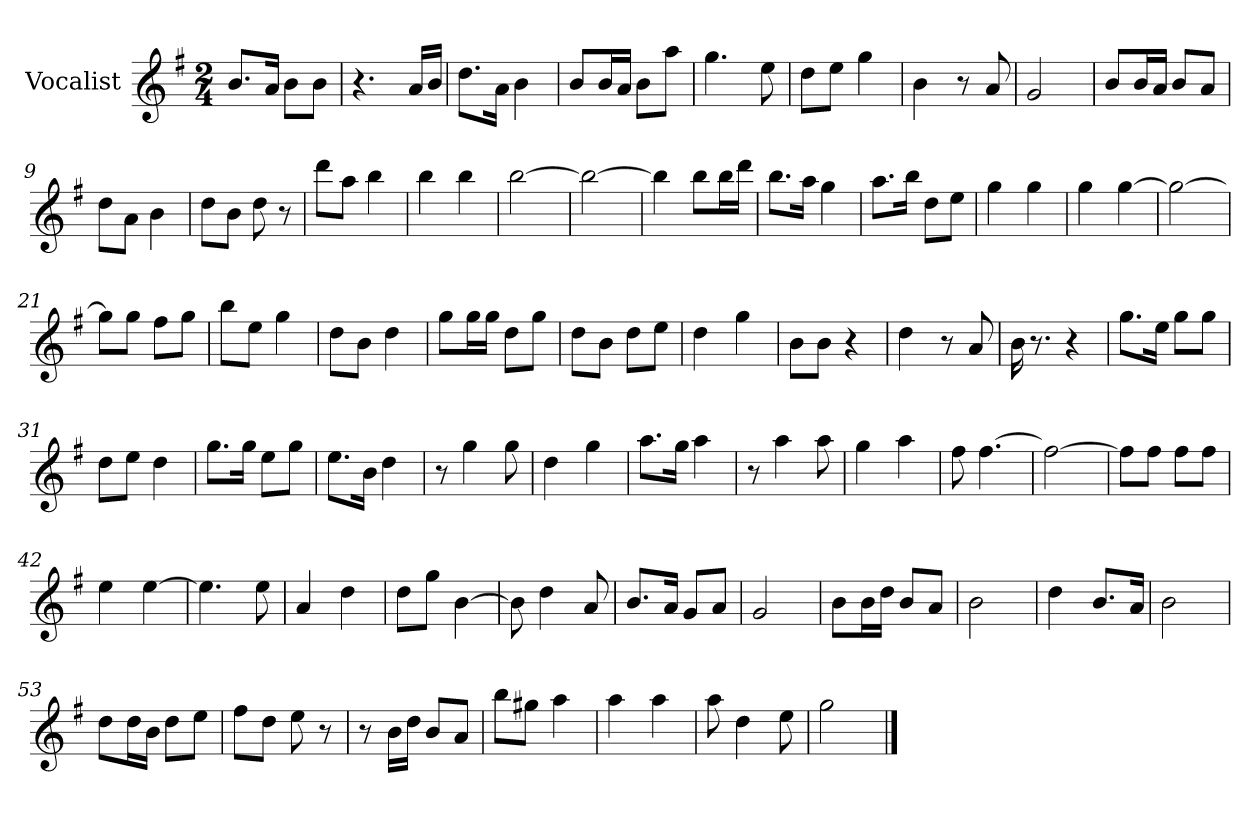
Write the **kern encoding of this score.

**kern
*part1
*staff1
*I"Vocalist
*k[f#]
*G:
*M2/4
=
8.bL
16aJk
8bL
8bJ
=1
4.r
16aLL
16bJJ
=2
8.ddL
16aJk
4b
=3
8bL
16bL
16aJJ
8bL
8aaJ
=4
4.gg
8ee
=5
8ddL
8eeJ
4gg
=6
4b
8r
8a
=7
2g
=8
8bL
16bL
16aJJ
8bL
8aJ
=9
8ddL
8aJ
4b
=10
8ddL
8bJ
8dd
8r
=11
8dddL
8aaJ
4bb
=12
4bb
4bb
=13
[2bb
=14
2bb_
=15
4bb]
8bbL
16bbL
16dddJJ
=16
8.bbL
16aaJk
4gg
=17
8.aaL
16bbJk
8ddL
8eeJ
=18
4gg
4gg
=19
4gg
[4gg
=20
2gg_
=21
8ggL]
8ggJ
8ff#L
8ggJ
=22
8bbL
8eeJ
4gg
=23
8ddL
8bJ
4dd
=24
8ggL
16ggL
16ggJJ
8ddL
8ggJ
=25
8ddL
8bJ
8ddL
8eeJ
=26
4dd
4gg
=27
8bL
8bJ
4r
=28
4dd
8r
8a
=29
16b
8.r
4r
=30
8.ggL
16eeJk
8ggL
8ggJ
=31
8ddL
8eeJ
4dd
=32
8.ggL
16ggJk
8eeL
8ggJ
=33
8.eeL
16bJk
4dd
=34
8r
4gg
8gg
=35
4dd
4gg
=36
8.aaL
16ggJk
4aa
=37
8r
4aa
8aa
=38
4gg
4aa
=39
8ff#
[4.ff#
=40
2ff#_
=41
8ff#L]
8ff#J
8ff#L
8ff#J
=42
4ee
[4ee
=43
4.ee]
8ee
=44
4a
4dd
=45
8ddL
8ggJ
[4b
=46
8b]
4dd
8a
=47
8.bL
16aJk
8gL
8aJ
=48
2g
=49
8bL
16bL
16ddJJ
8bL
8aJ
=50
2b
=51
4dd
8.bL
16aJk
=52
2b
=53
8ddL
16ddL
16bJJ
8ddL
8eeJ
=54
8ff#L
8ddJ
8ee
8r
=55
8r
16bLL
16ddJJ
8bL
8aJ
=56
8bbL
8gg#XJ
4aa
=57
4aa
4aa
=58
8aa
4dd
8ee
=59
2gg
==
*-
